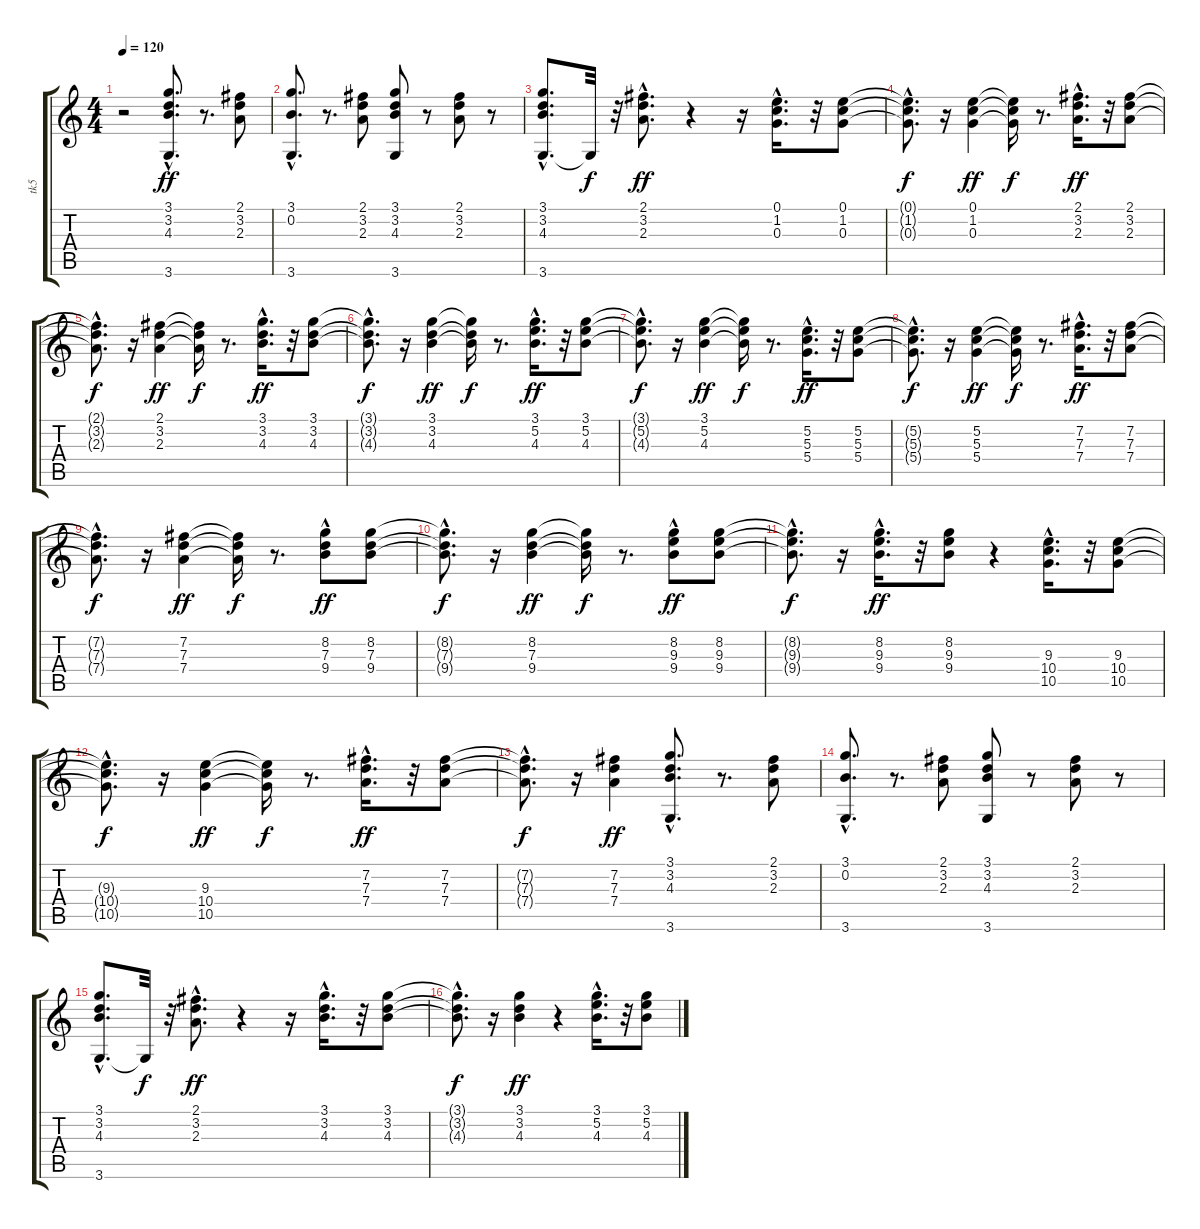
\track ("tk5" "tk5") {instrument acousticguitarsteel}
\staff {score tabs}
\tuning (E4 B3 G3 D3 A2 E2) {hide}
\ts (4 4)
\tempo 120
\clef g2
\ks c
r.2{dy ff instrument acousticguitarsteel} (3.1{hac} 3.2{hac} 4.3{hac} 3.6{hac}).8{d balance 8} r.8{d} (2.1 3.2 2.3).8 |
(3.1{hac} 0.2{hac} 3.6{hac}).8{d} r.8{d} (2.1 3.2 2.3).8 (3.1 3.2 4.3 3.6).8 r.8 (2.1 3.2 2.3).8 r.8 |
(3.1{hac} 3.2{hac} 4.3{hac} 3.6{hac}).8{d} 3.6{t}.32{dy f} r.32 (2.1{hac} 3.2{hac} 2.3{hac}).8{d dy ff} r.4 r.16 (0.1{hac} 1.2{hac} 0.3{hac}).16{d} r.32 (0.1 1.2 0.3).8 |
(0.1{hac t} 1.2{hac t} 0.3{hac t}).8{d dy f} r.16 (0.1 1.2 0.3).4{dy ff} (0.1{t} 1.2{t} 0.3{t}).16{dy f} r.8{d} (2.1{hac} 3.2{hac} 2.3{hac}).16{d dy ff} r.32 (2.1 3.2 2.3).8 |
(2.1{hac t} 3.2{hac t} 2.3{hac t}).8{d dy f} r.16 (2.1 3.2 2.3).4{dy ff} (2.1{t} 3.2{t} 2.3{t}).16{dy f} r.8{d} (3.1{hac} 3.2{hac} 4.3{hac}).16{d dy ff} r.32 (3.1 3.2 4.3).8 |
(3.1{hac t} 3.2{hac t} 4.3{hac t}).8{d dy f} r.16 (3.1 3.2 4.3).4{dy ff} (3.1{t} 3.2{t} 4.3{t}).16{dy f} r.8{d} (3.1{hac} 5.2{hac} 4.3{hac}).16{d dy ff} r.32 (3.1 5.2 4.3).8 |
(3.1{hac t} 5.2{hac t} 4.3{hac t}).8{d dy f} r.16 (3.1 5.2 4.3).4{dy ff} (3.1{t} 5.2{t} 4.3{t}).16{dy f} r.8{d} (5.2{hac} 5.3{hac} 5.4{hac}).16{d dy ff} r.32 (5.2 5.3 5.4).8 |
(5.2{hac t} 5.3{hac t} 5.4{hac t}).8{d dy f} r.16 (5.2 5.3 5.4).4{dy ff} (5.2{t} 5.3{t} 5.4{t}).16{dy f} r.8{d} (7.2{hac} 7.3{hac} 7.4{hac}).16{d dy ff} r.32 (7.2 7.3 7.4).8 |
(7.2{hac t} 7.3{hac t} 7.4{hac t}).8{d dy f} r.16 (7.2 7.3 7.4).4{dy ff} (7.2{t} 7.3{t} 7.4{t}).16{dy f} r.8{d} (8.2 7.3 9.4{hac}).8{dy ff} (8.2 7.3 9.4).8 |
(8.2{hac t} 7.3{hac t} 9.4{hac t}).8{d dy f} r.16 (8.2 7.3 9.4).4{dy ff} (8.2{t} 7.3{t} 9.4{t}).16{dy f} r.8{d} (8.2{hac} 9.3{hac} 9.4).8{dy ff} (8.2 9.3 9.4).8 |
(8.2{hac t} 9.3{hac t} 9.4{hac t}).8{d dy f} r.16 (8.2{hac} 9.3{hac} 9.4{hac}).16{d dy ff} r.32 (8.2 9.3 9.4).8 r.4 (9.3{hac} 10.4{hac} 10.5{hac}).16{d} r.32 (9.3 10.4 10.5).8 |
(9.3{hac t} 10.4{hac t} 10.5{hac t}).8{d dy f} r.16 (9.3 10.4 10.5).4{dy ff} (9.3{t} 10.4{t} 10.5{t}).16{dy f} r.8{d} (7.2{hac} 7.3{hac} 7.4{hac}).16{d dy ff} r.32 (7.2 7.3 7.4).8 |
(7.2{hac t} 7.3{hac t} 7.4{hac t}).8{d dy f} r.16 (7.2 7.3 7.4).4{dy ff} (3.1{hac} 3.2{hac} 4.3{hac} 3.6{hac}).8{d} r.8{d} (2.1 3.2 2.3).8 |
(3.1{hac} 0.2{hac} 3.6{hac}).8{d} r.8{d} (2.1 3.2 2.3).8 (3.1 3.2 4.3 3.6).8 r.8 (2.1 3.2 2.3).8 r.8 |
(3.1{hac} 3.2{hac} 4.3{hac} 3.6{hac}).8{d} 3.6{t}.32{dy f} r.32 (2.1{hac} 3.2{hac} 2.3{hac}).8{d dy ff} r.4 r.16 (3.1{hac} 3.2{hac} 4.3{hac}).16{d} r.32 (3.1 3.2 4.3).8 |
(3.1{hac t} 3.2{hac t} 4.3{hac t}).8{d dy f} r.16 (3.1 3.2 4.3).4{dy ff} r.4 (3.1{hac} 5.2{hac} 4.3{hac}).16{d} r.32 (3.1 5.2 4.3).8
